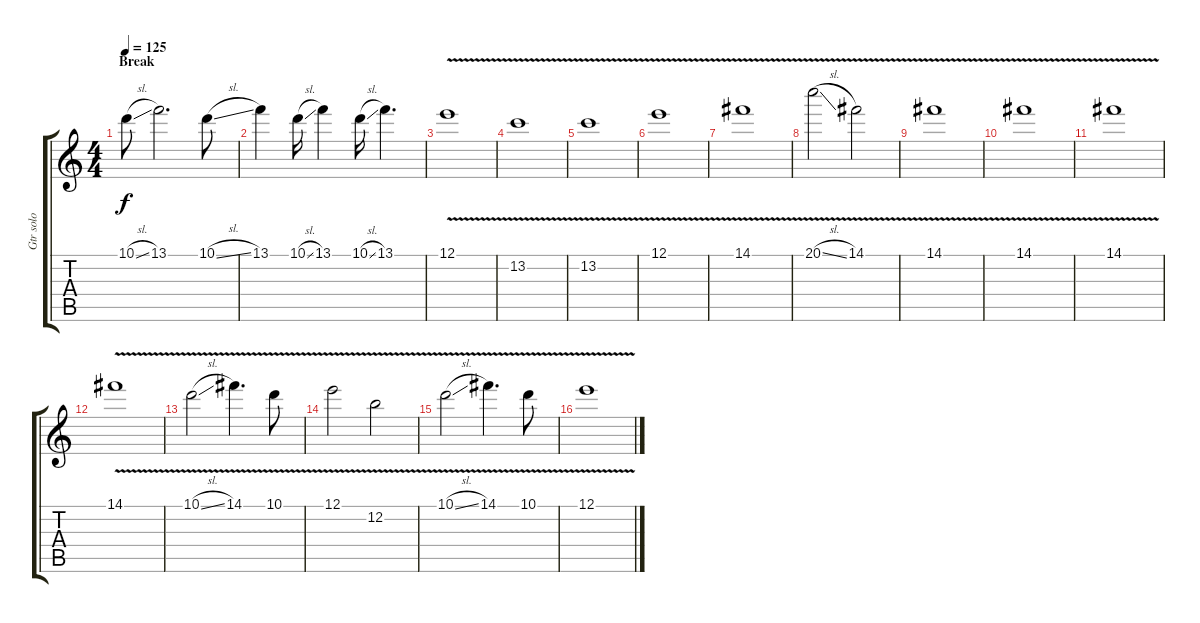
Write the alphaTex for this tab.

\track ("Gtr solo" "Gtr solo") {instrument overdrivenguitar}
\staff {score tabs}
\tuning (E4 B3 G3 D3 A2 E2) {hide}
\ts (4 4)
\section ("" "Break")
\tempo 125
\clef g2
\ks c
10.1{sl}.8{dy f} 13.1.2{d} 10.1{sl}.8 |
13.1.4 10.1{sl}.16 13.1.4 10.1{sl}.16 13.1.4{d} |
12.1{v}.1 |
13.2{v}.1 |
13.2{v}.1 |
12.1{v}.1 |
14.1{v}.1 |
20.1{v sl}.2 14.1{v}.2 |
14.1{v}.1 |
14.1{v}.1 |
14.1{v}.1 |
14.1{v}.1 |
10.1{v sl}.2 14.1{v}.4{d} 10.1{v}.8 |
12.1{v}.2 12.2{v}.2 |
10.1{v sl}.2 14.1{v}.4{d} 10.1{v}.8 |
12.1{v}.1
